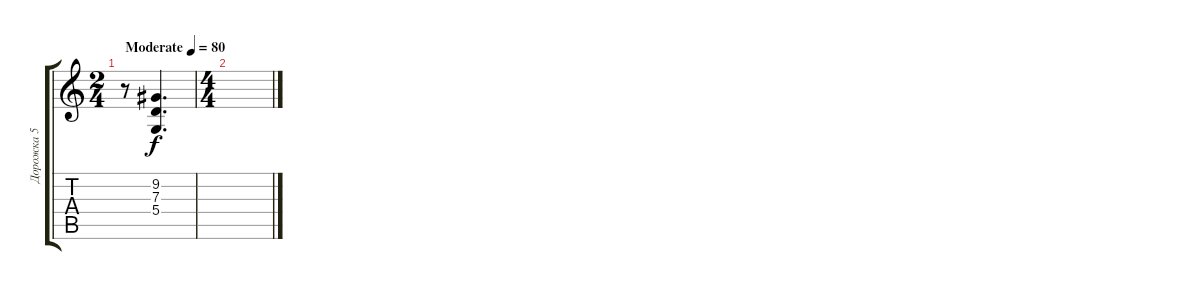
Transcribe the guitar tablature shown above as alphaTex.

\track ("Дорожка 5" "Дорожка 5") {instrument reversecymbal}
\staff {score tabs}
\tuning (E4 B3 G3 D3 A2 D2) {hide}
\ts (2 4)
\tempo (80 "Moderate")
\clef g2
\ks c
r.8{dy f instrument reversecymbal} (9.2 7.3 5.4).4{d} |
\ts (4 4)
